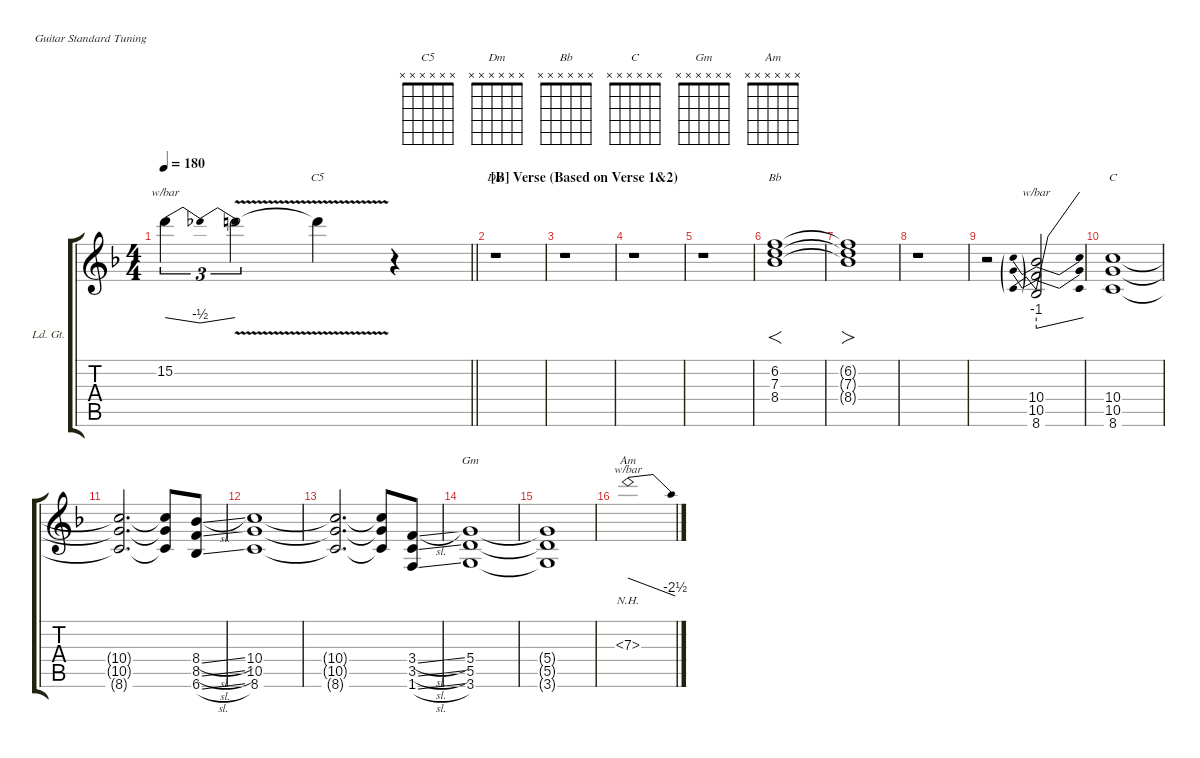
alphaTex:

\defaultSystemsLayout 4
\hideDynamics
\bracketExtendMode groupsimilarinstruments
\firstSystemTrackNameOrientation horizontal
\otherSystemsTrackNameOrientation horizontal
\track ("Lead Guitar" "Ld. Gt.") {instrument overdrivenguitar}
\staff {score tabs}
\tuning (E4 B3 G3 D3 A2 E2)
\chord ("C5" x x x x x x)
\chord ("Dm" x x x x x x)
\chord ("Bb" x x x x x x)
\chord ("C" x x x x x x)
\chord ("Gm" x x x x x x)
\chord ("Am" x x x x x x)
\ts (4 4)
\tempo 180
\clef g2
\barLineRight lightlight
\ks dminor
15.2{t}.4{tu (3 2) tbe (dip default 0 0 29.4 -2 59.4 0) dy mf} 15.2{v t}.2{tu (3 2)} 15.2{t}.4{ch "C5"} r.4 |
\section ("B" "Verse (Based on Verse 1&2)")
r.1{ch "Dm"} |
r.1 |
r.1 |
r.1 |
(8.4 7.3 6.2).1{f ch "Bb" dy p} |
(6.2{t} 7.3{t} 8.4{t}).1{fo} |
r.1 |
r.2 (8.6 10.5 10.4).2{tbe (predivedive default 0 -4 60 0)} |
(8.6 10.5 10.4).1{ch "C"} |
(10.4{t} 10.5{t} 8.6{t}).2{d} (8.6{t} 10.5{t} 10.4{t}).8 (6.6{sl} 8.5{sl} 8.4{sl}).8 |
(8.6 10.5 10.4).1 |
(10.4{t} 10.5{t} 8.6{t}).2{d} (8.6{t} 10.5{t} 10.4{t}).8 (1.6{sl} 3.5{sl} 3.4{sl}).8 |
(3.6 5.5 5.4).1{ch "Gm"} |
(3.6{t} 5.5{t} 5.4{t}).1 |
7.3{nh}.1{tbe (dive default 0 0 60 -10) ch "Am"}
